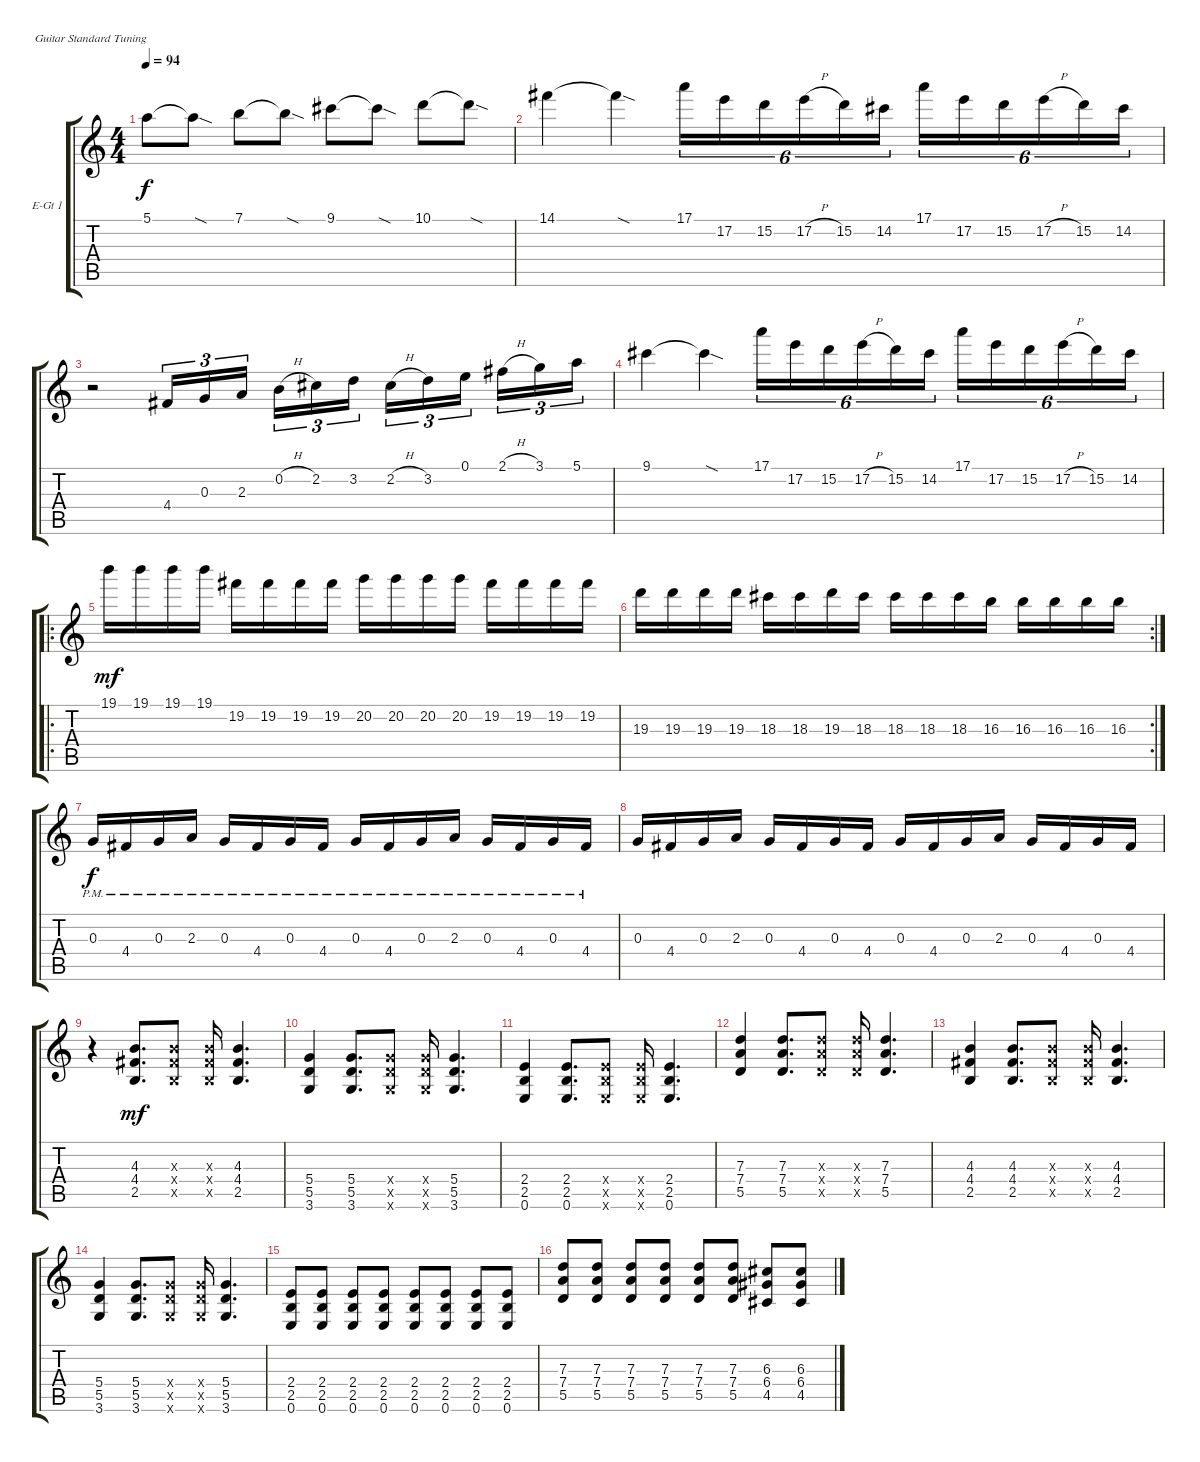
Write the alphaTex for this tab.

\defaultSystemsLayout 4
\bracketExtendMode groupsimilarinstruments
\firstSystemTrackNameOrientation horizontal
\otherSystemsTrackNameOrientation horizontal
\track ("Ben Kasica (Lead Guitar)" "E-Gt 1") {instrument overdrivenguitar}
\staff {score tabs}
\tuning (E4 B3 G3 D3 A2 E2)
\ts (4 4)
\tempo 94
\clef g2
\ks c
5.1.8{dy f} 5.1{sod t}.8 7.1.8 7.1{sod t}.8 9.1.8 9.1{sod t}.8 10.1.8 10.1{sod t}.8 |
14.1.4 14.1{sod t}.4 17.1.16{tu (6 4)} 17.2.16{tu (6 4)} 15.2.16{tu (6 4)} 17.2{h}.16{tu (6 4)} 15.2.16{tu (6 4)} 14.2.16{tu (6 4)} 17.1.16{tu (6 4)} 17.2.16{tu (6 4)} 15.2.16{tu (6 4)} 17.2{h}.16{tu (6 4)} 15.2.16{tu (6 4)} 14.2.16{tu (6 4)} |
r.2 4.4.16{tu (3 2)} 0.3.16{tu (3 2)} 2.3.16{tu (3 2)} 0.2{h}.16{tu (3 2)} 2.2.16{tu (3 2)} 3.2.16{tu (3 2)} 2.2{h}.16{tu (3 2)} 3.2.16{tu (3 2)} 0.1.16{tu (3 2)} 2.1{h}.16{tu (3 2)} 3.1.16{tu (3 2)} 5.1.16{tu (3 2)} |
9.1.4 9.1{sod t}.4 17.1.16{tu (6 4)} 17.2.16{tu (6 4)} 15.2.16{tu (6 4)} 17.2{h}.16{tu (6 4)} 15.2.16{tu (6 4)} 14.2.16{tu (6 4)} 17.1.16{tu (6 4)} 17.2.16{tu (6 4)} 15.2.16{tu (6 4)} 17.2{h}.16{tu (6 4)} 15.2.16{tu (6 4)} 14.2.16{tu (6 4)} |
\ro
19.1.16{dy mf} 19.1.16 19.1.16 19.1.16 19.2.16 19.2.16 19.2.16 19.2.16 20.2.16 20.2.16 20.2.16 20.2.16 19.2.16 19.2.16 19.2.16 19.2.16 |
\rc 2
19.3.16 19.3.16 19.3.16 19.3.16 18.3.16 18.3.16 19.3.16 18.3.16 18.3.16 18.3.16 18.3.16 16.3.16 16.3.16 16.3.16 16.3.16 16.3.16 |
0.3{pm}.16{dy f} 4.4{pm}.16 0.3{pm}.16 2.3{pm}.16 0.3{pm}.16 4.4{pm}.16 0.3{pm}.16 4.4{pm}.16 0.3{pm}.16 4.4{pm}.16 0.3{pm}.16 2.3{pm}.16 0.3{pm}.16 4.4{pm}.16 0.3{pm}.16 4.4{pm}.16 |
0.3.16 4.4.16 0.3.16 2.3.16 0.3.16 4.4.16 0.3.16 4.4.16 0.3.16 4.4.16 0.3.16 2.3.16 0.3.16 4.4.16 0.3.16 4.4.16 |
r.4 (2.5 4.4 4.3).8{d dy mf} (4.3{x} 4.4{x} 2.5{x}).8 (4.3{x} 4.4{x} 2.5{x}).16 (4.3 4.4 2.5).4{d} |
(3.6 5.5 5.4).4 (3.6 5.5 5.4).8{d} (3.6{x} 5.5{x} 5.4{x}).8 (3.6{x} 5.5{x} 5.4{x}).16 (3.6 5.5 5.4).4{d} |
(0.6 2.5 2.4).4 (2.4 2.5 0.6).8{d} (0.6{x} 2.5{x} 2.4{x}).8 (2.4{x} 2.5{x} 0.6{x}).16 (0.6 2.5 2.4).4{d} |
(5.5 7.4 7.3).4 (7.4 7.3 5.5).8{d} (7.4{x} 7.3{x} 5.5{x}).8 (5.5{x} 7.4{x} 7.3{x}).16 (7.3 7.4 5.5).4{d} |
(4.3 4.4 2.5).4 (2.5 4.4 4.3).8{d} (4.3{x} 4.4{x} 2.5{x}).8 (4.3{x} 4.4{x} 2.5{x}).16 (4.3 4.4 2.5).4{d} |
(3.6 5.5 5.4).4 (3.6 5.5 5.4).8{d} (3.6{x} 5.5{x} 5.4{x}).8 (3.6{x} 5.5{x} 5.4{x}).16 (3.6 5.5 5.4).4{d} |
(0.6 2.4 2.5).8 (0.6 2.5 2.4).8 (0.6 2.5 2.4).8 (0.6 2.5 2.4).8 (0.6 2.5 2.4).8 (0.6 2.5 2.4).8 (0.6 2.5 2.4).8 (0.6 2.5 2.4).8 |
(5.5 7.4 7.3).8 (5.5 7.4 7.3).8 (5.5 7.4 7.3).8 (5.5 7.4 7.3).8 (5.5 7.4 7.3).8 (5.5 7.4 7.3).8 (4.5 6.4 6.3).8 (4.5 6.4 6.3).8
